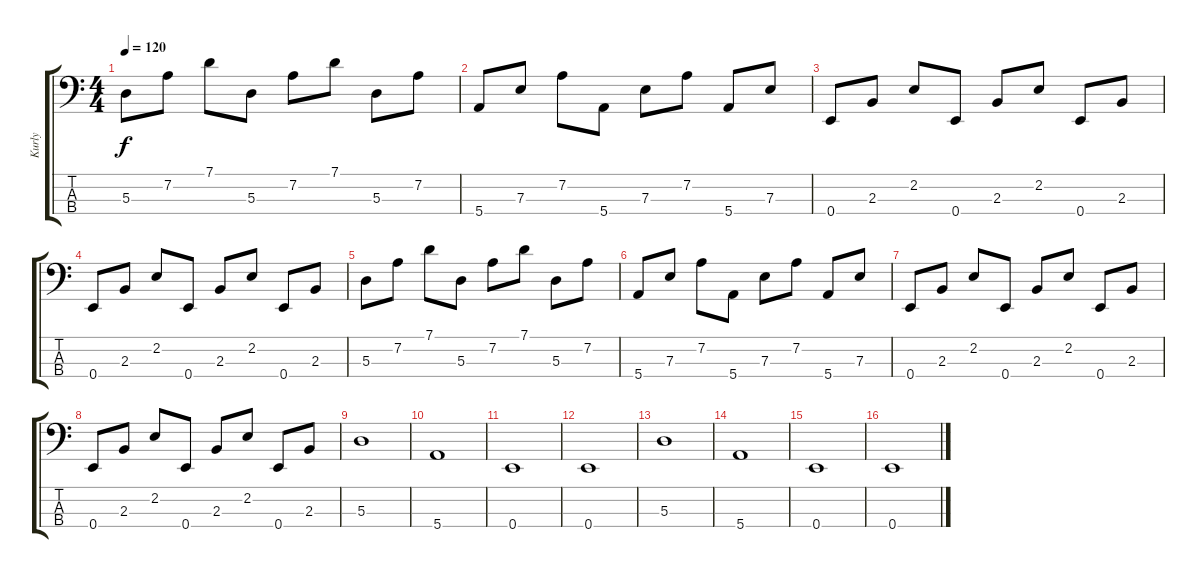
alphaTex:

\track ("Kurly" "Kurly") {instrument slapbass1}
\staff {score tabs}
\tuning (G2 D2 A1 E1) {hide}
\ts (4 4)
\tempo 120
\clef f4
\ks c
5.3.8{dy f volume 0 instrument electricbassfinger} 7.2.8{volume 16} 7.1.8 5.3.8 7.2.8 7.1.8 5.3.8 7.2.8 |
5.4.8 7.3.8 7.2.8 5.4.8 7.3.8 7.2.8 5.4.8 7.3.8 |
0.4.8 2.3.8 2.2.8 0.4.8 2.3.8 2.2.8 0.4.8 2.3.8 |
0.4.8 2.3.8 2.2.8 0.4.8 2.3.8 2.2.8 0.4.8 2.3.8 |
5.3.8 7.2.8 7.1.8 5.3.8 7.2.8 7.1.8 5.3.8 7.2.8 |
5.4.8 7.3.8 7.2.8 5.4.8 7.3.8 7.2.8 5.4.8 7.3.8 |
0.4.8 2.3.8 2.2.8 0.4.8 2.3.8 2.2.8 0.4.8 2.3.8 |
0.4.8 2.3.8 2.2.8 0.4.8 2.3.8 2.2.8 0.4.8 2.3.8 |
5.3.1{instrument slapbass1} |
5.4.1 |
0.4.1 |
0.4.1 |
5.3.1 |
5.4.1 |
0.4.1 |
0.4.1
